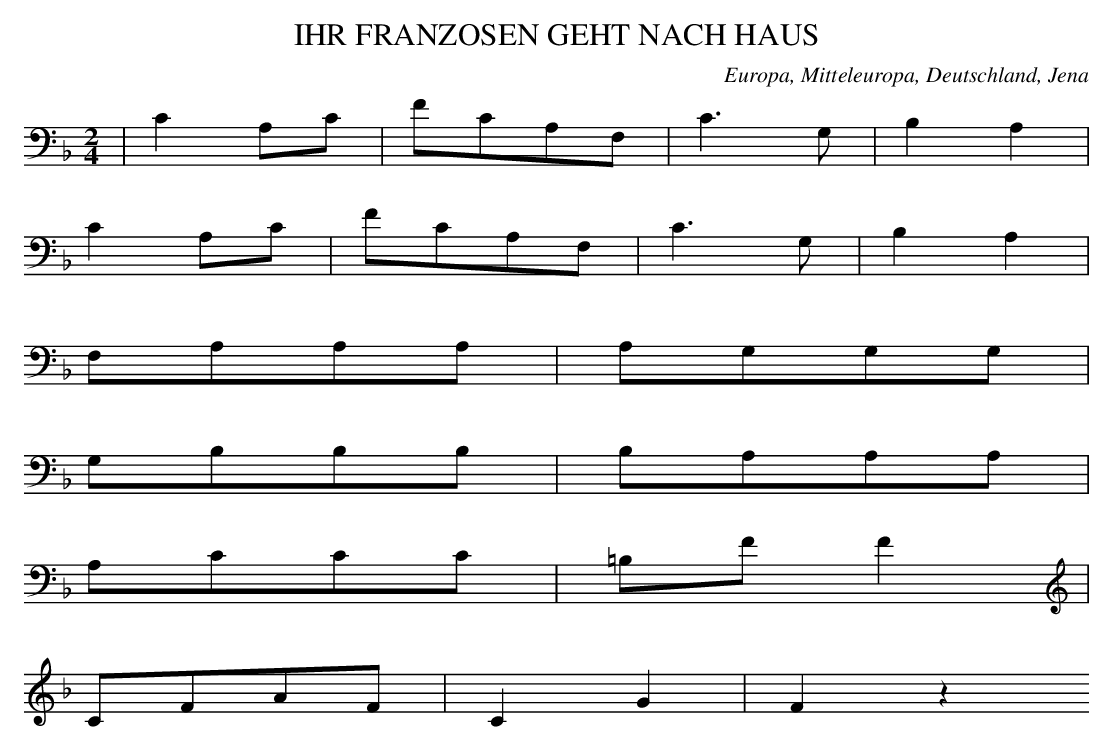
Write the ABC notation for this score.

X:1
T: IHR FRANZOSEN GEHT NACH HAUS
O: Europa, Mitteleuropa, Deutschland, Jena
M: 2/4
L: 1/8
K: F
 | C2A,C | FCA,F, | C3G, | B,2A,2 |
C2A,C | FCA,F, | C3G, | B,2A,2 |
F,A,A,A, | A,G,G,G, |
G,B,B,B, | B,A,A,A, |
A,CCC | =B,FF2 |
CFAF | C2G2 | F2z2
